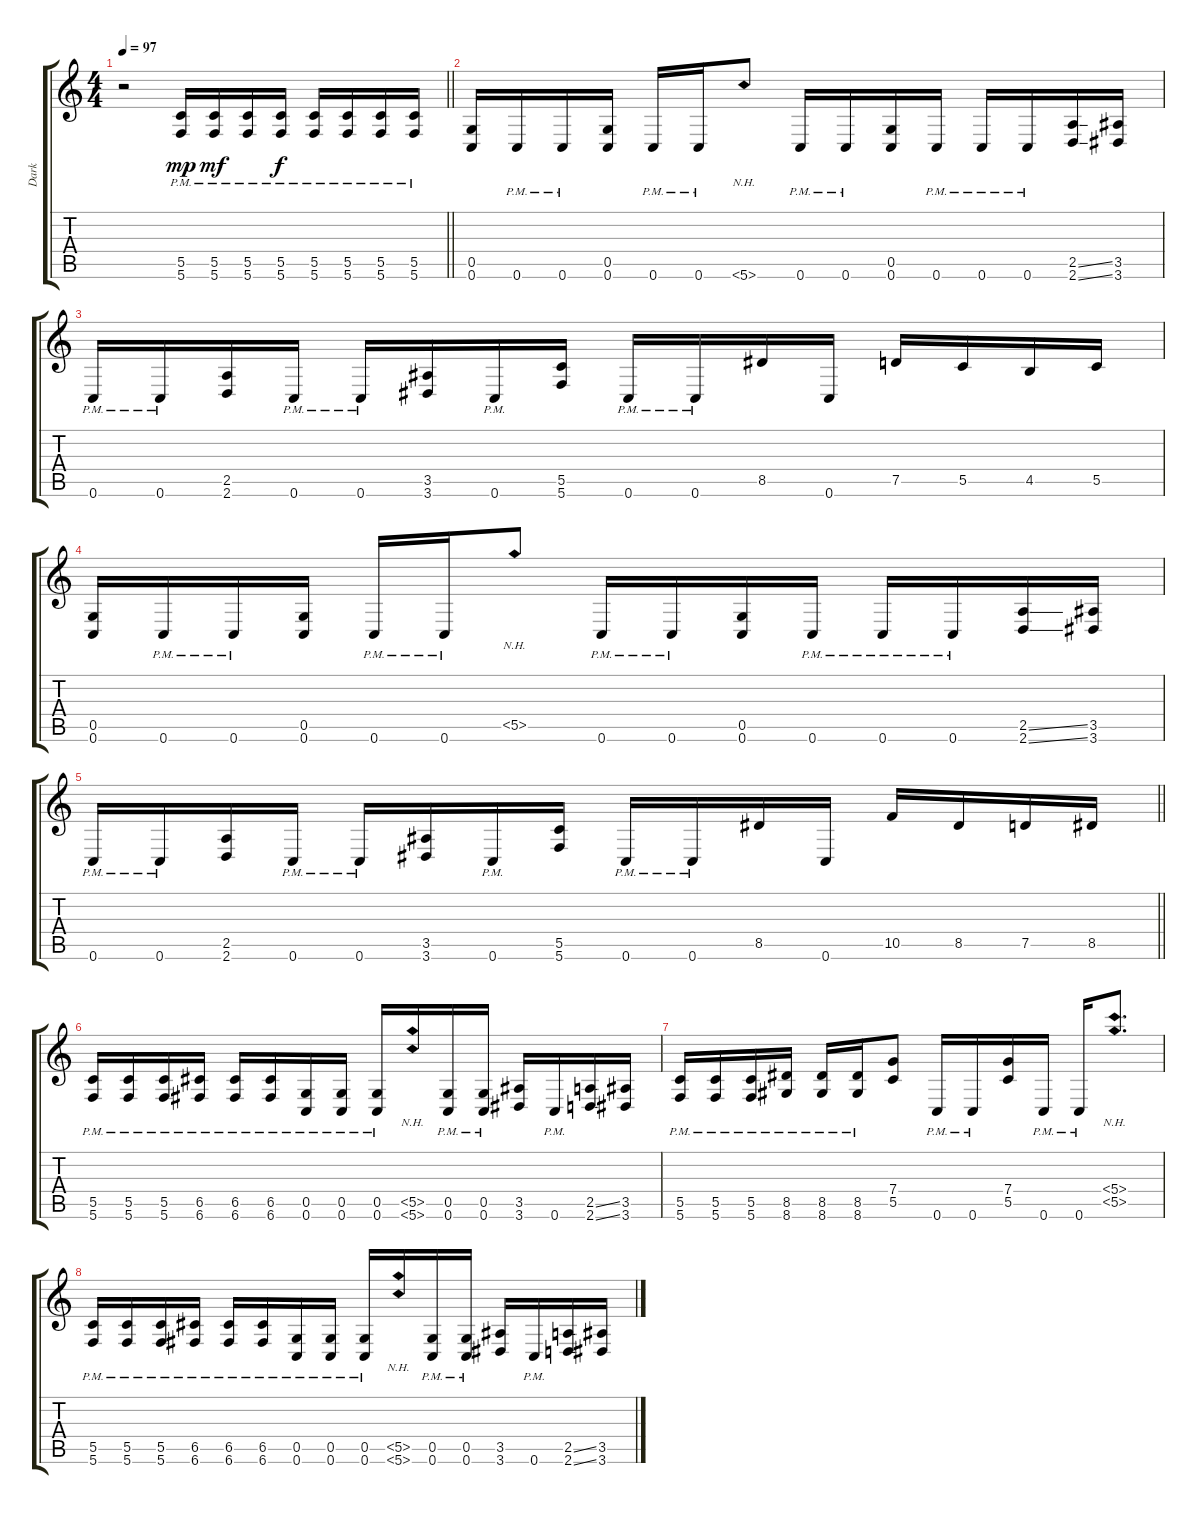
\track ("Dark" "Dark") {instrument overdrivenguitar}
\staff {score tabs}
\tuning (D4 A3 F3 C3 G2 C2) {hide}
\ts (4 4)
\tempo 97
\clef g2
\barLineRight lightlight
\ks c
r.2{dy f} (5.5{pm} 5.6{pm}).16{dy mp} (5.5{pm} 5.6{pm}).16{dy mf} (5.5{pm} 5.6{pm}).16 (5.5{pm} 5.6{pm}).16{dy f} (5.5{pm} 5.6{pm}).16 (5.5{pm} 5.6{pm}).16 (5.5{pm} 5.6{pm}).16 (5.5{pm} 5.6{pm}).16 |
(0.5 0.6).16 0.6{pm}.16 0.6{pm}.16 (0.5 0.6).16 0.6{pm}.16 0.6{pm}.16 5.6{nh}.8 0.6{pm}.16 0.6{pm}.16 (0.5 0.6).16 0.6{pm}.16 0.6{pm}.16 0.6{pm}.16 (2.5{ss} 2.6{ss}).16 (3.5 3.6).16 |
0.6{pm}.16 0.6{pm}.16 (2.5 2.6).16 0.6{pm}.16 0.6{pm}.16 (3.5 3.6).16 0.6{pm}.16 (5.5 5.6).16 0.6{pm}.16 0.6{pm}.16 8.5.16 0.6.16 7.5.16 5.5.16 4.5.16 5.5.16 |
(0.5 0.6).16 0.6{pm}.16 0.6{pm}.16 (0.5 0.6).16 0.6{pm}.16 0.6{pm}.16 5.5{nh}.8 0.6{pm}.16 0.6{pm}.16 (0.5 0.6).16 0.6{pm}.16 0.6{pm}.16 0.6{pm}.16 (2.5{ss} 2.6{ss}).16 (3.5 3.6).16 |
\barLineRight lightlight
0.6{pm}.16 0.6{pm}.16 (2.5 2.6).16 0.6{pm}.16 0.6{pm}.16 (3.5 3.6).16 0.6{pm}.16 (5.5 5.6).16 0.6{pm}.16 0.6{pm}.16 8.5.16 0.6.16 10.5.16 8.5.16 7.5.16 8.5.16 |
(5.5{pm} 5.6{pm}).16 (5.5{pm} 5.6{pm}).16 (5.5{pm} 5.6{pm}).16 (6.5{pm} 6.6{pm}).16 (6.5{pm} 6.6{pm}).16 (6.5{pm} 6.6{pm}).16 (0.5{pm} 0.6{pm}).16 (0.5{pm} 0.6{pm}).16 (0.5{pm} 0.6{pm}).16 (5.5{nh} 5.6{nh}).16 (0.5{pm} 0.6{pm}).16 (0.5{pm} 0.6{pm}).16 (3.5 3.6).16 0.6{pm}.16 (2.5{ss} 2.6{ss}).16 (3.5 3.6).16 |
(5.5{pm} 5.6{pm}).16 (5.5{pm} 5.6{pm}).16 (5.5{pm} 5.6{pm}).16 (8.5{pm} 8.6{pm}).16 (8.5{pm} 8.6{pm}).16 (8.5{pm} 8.6{pm}).16 (7.4 5.5).8 0.6{pm}.16 0.6{pm}.16 (7.4 5.5).16 0.6{pm}.16 0.6{pm}.16 (5.4{nh} 5.5{nh}).8{d} |
(5.5{pm} 5.6{pm}).16 (5.5{pm} 5.6{pm}).16 (5.5{pm} 5.6{pm}).16 (6.5{pm} 6.6{pm}).16 (6.5{pm} 6.6{pm}).16 (6.5{pm} 6.6{pm}).16 (0.5{pm} 0.6{pm}).16 (0.5{pm} 0.6{pm}).16 (0.5{pm} 0.6{pm}).16 (5.5{nh} 5.6{nh}).16 (0.5{pm} 0.6{pm}).16 (0.5{pm} 0.6{pm}).16 (3.5 3.6).16 0.6{pm}.16 (2.5{ss} 2.6{ss}).16 (3.5 3.6).16
